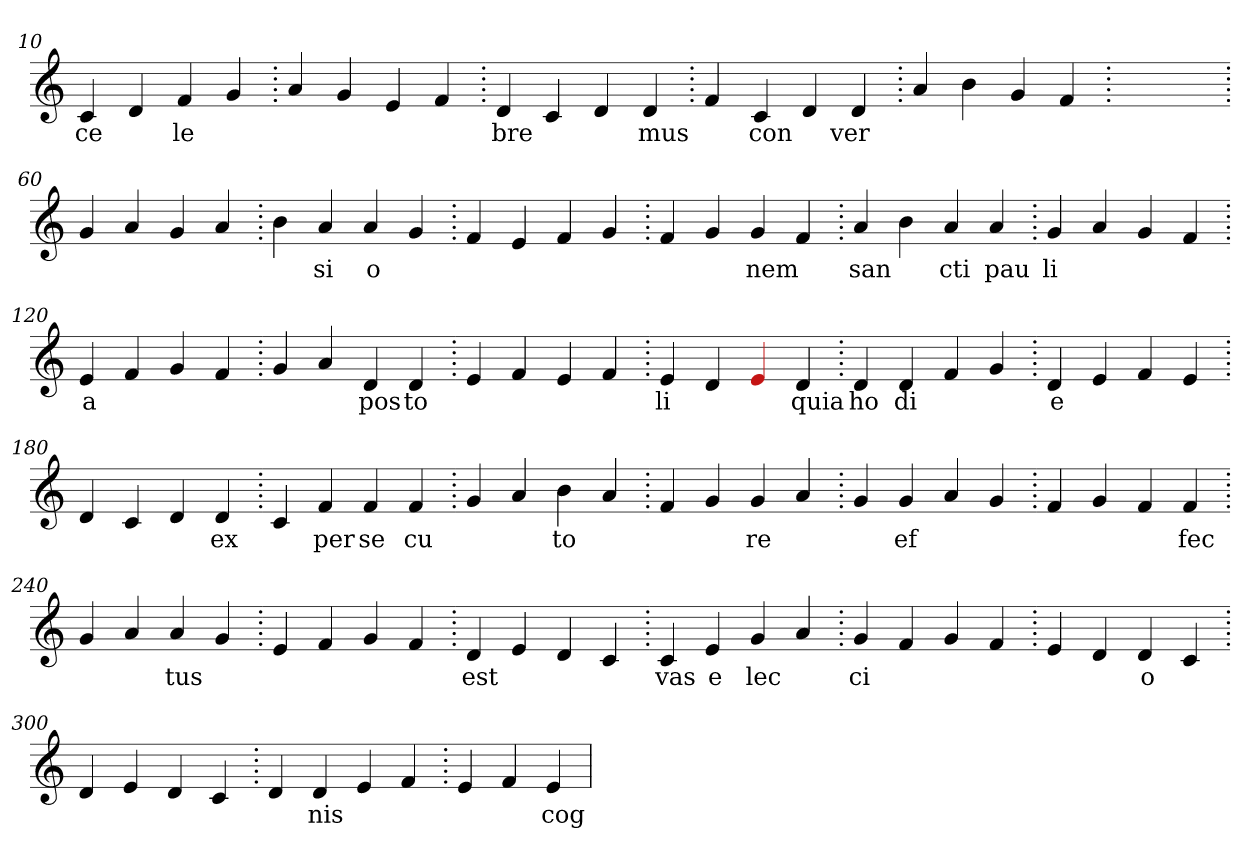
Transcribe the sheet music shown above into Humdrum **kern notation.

**kern	**text
*part1	*part1
*staff1	*staff1
*clefG2	*
=10.	=10.
4c	ce
4d	.
4f	le
4g	.
=20.	=20.
4a	.
4g	.
4e	.
4f	.
=30.	=30.
4d	bre
4c	.
4d	.
4d	mus
=40.	=40.
4f	.
4c	con
4d	.
4d	ver
=50.	=50.
4a	.
4b	.
4g	.
4f	.
=60.	=60.
1ryy	.
=60.	=60.
4g	.
4a	.
4g	.
4a	.
=70.	=70.
4b	.
4a	si
4a	o
4g	.
=80.	=80.
4f	.
4e	.
4f	.
4g	.
=90.	=90.
4f	.
4g	.
4g	nem
4f	.
=100.	=100.
4a	san
4b	.
4a	cti
4a	pau
=110.	=110.
4g	li
4a	.
4g	.
4f	.
=120.	=120.
4e	a
4f	.
4g	.
4f	.
=130.	=130.
4g	.
4a	.
4d	pos
4d	to
=140.	=140.
4e	.
4f	.
4e	.
4f	.
=150.	=150.
4e	li
4d	.
4Re	.
4d	quia
=160.	=160.
4d	ho
4d	di
4f	.
4g	.
=170.	=170.
4d	e
4e	.
4f	.
4e	.
=180.	=180.
4d	.
4c	.
4d	.
4d	ex
=190.	=190.
4c	.
4f	per
4f	se
4f	cu
=200.	=200.
4g	.
4a	.
4b	to
4a	.
=210.	=210.
4f	.
4g	.
4g	re
4a	.
=220.	=220.
4g	.
4g	ef
4a	.
4g	.
=230.	=230.
4f	.
4g	.
4f	.
4f	fec
=240.	=240.
4g	.
4a	.
4a	tus
4g	.
=250.	=250.
4e	.
4f	.
4g	.
4f	.
=260.	=260.
4d	est
4e	.
4d	.
4c	.
=270.	=270.
4c	vas
4e	e
4g	lec
4a	.
=280.	=280.
4g	ci
4f	.
4g	.
4f	.
=290.	=290.
4e	.
4d	.
4d	o
4c	.
=300.	=300.
4d	.
4e	.
4d	.
4c	.
=310.	=310.
4d	.
4d	nis
4e	.
4f	.
=320.	=320.
4e	.
4f	.
4e	cog
=	=
*-	*-
